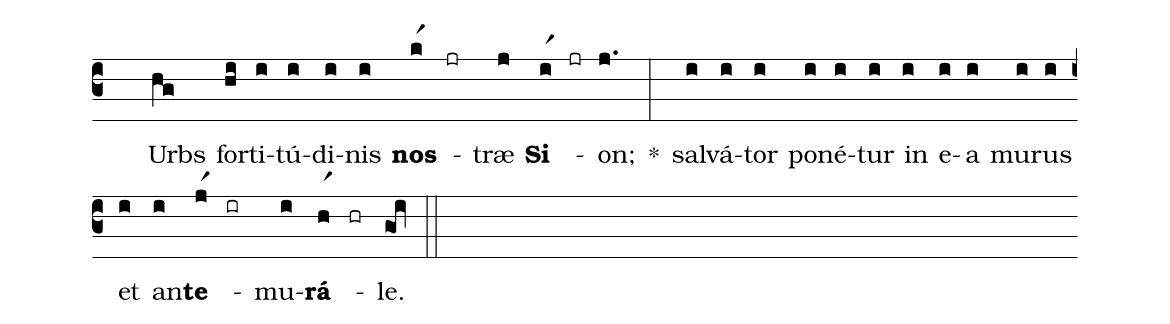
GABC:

%%
(c3)
( )Urbs(hg) for(hi)ti(i)tú(i)di(i)nis(i) <b>nos</b>(kr1) -(jr) træ(j) <b>Si</b>(ir1) -(jr) on;(j.) *(:)
sal(i)vá(i)tor(i) po(i)né(i)tur(i) in(i) e(i)a(i) mu(i)rus(i) et(i) an(i)<b>te</b>(jr1) -(ir) mu(i)<b>rá</b>(hr1) -(hr) le.(gOi) (::)
